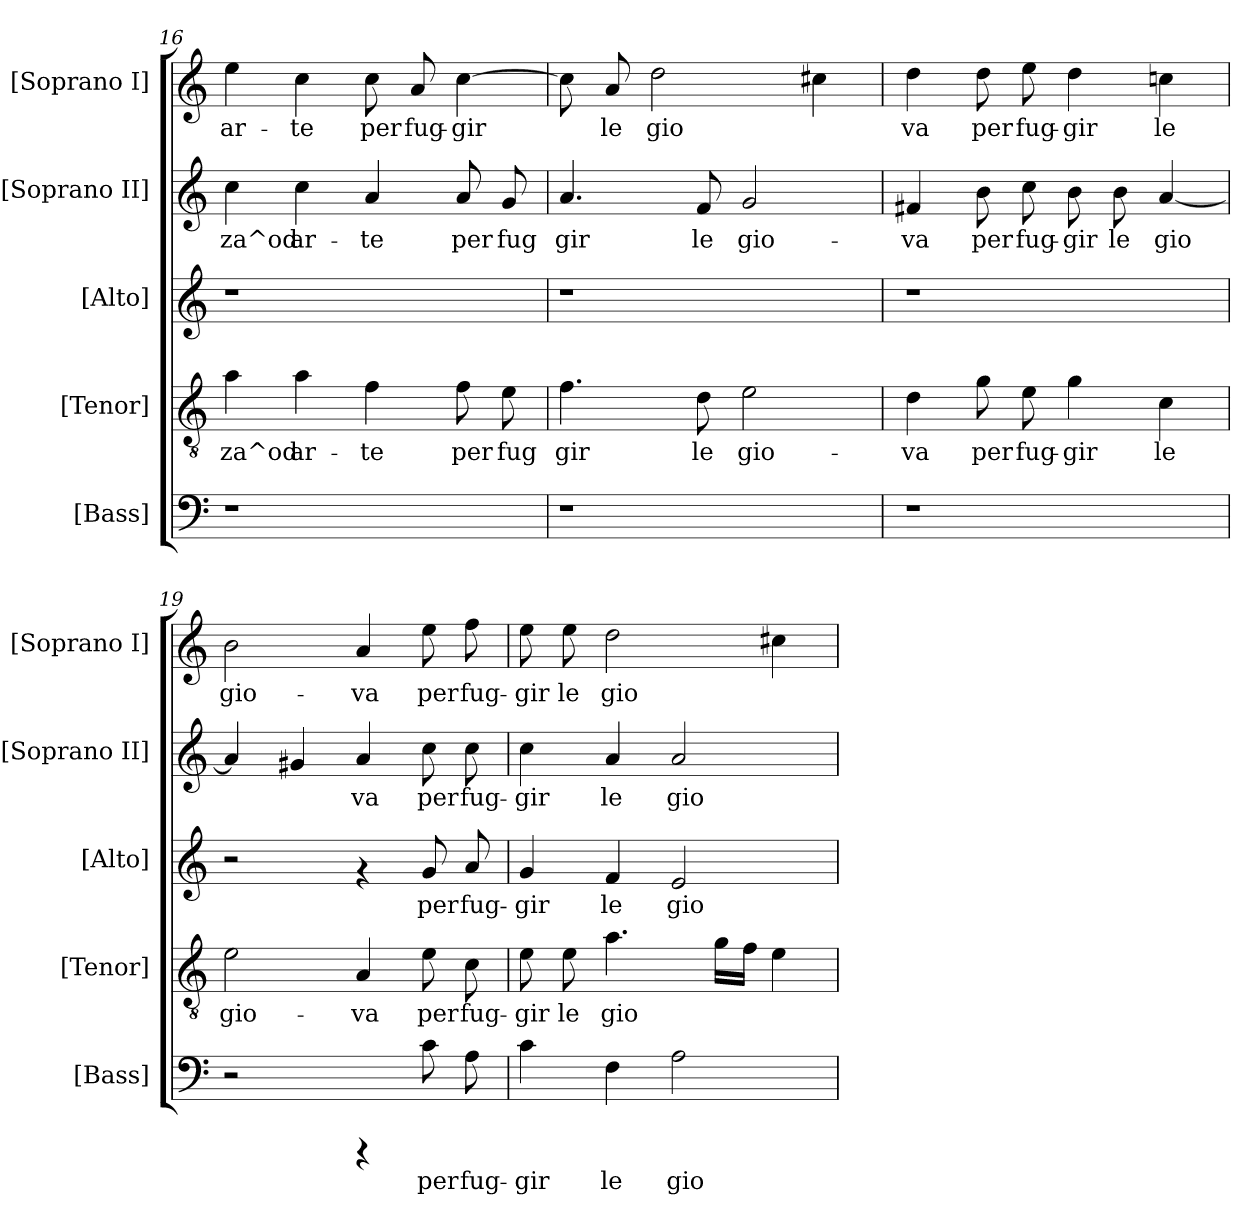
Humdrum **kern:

**kern	**text	**kern	**text	**kern	**text	**kern	**text	**kern	**text
*part5	*part5	*part4	*part4	*part3	*part3	*part2	*part2	*part1	*part1
*staff5	*staff5	*staff4	*staff4	*staff3	*staff3	*staff2	*staff2	*staff1	*staff1
*I"[Bass]	*	*I"[Tenor]	*	*I"[Alto]	*	*I"[Soprano II]	*	*I"[Soprano I]	*
*I'[Bass]	*	*I'[Tenor]	*	*I'[Alto]	*	*I'[Soprano II]	*	*I'[Soprano I]	*
*clefF4	*	*clefGv2	*	*clefG2	*	*clefG2	*	*clefG2	*
*k[]	*	*k[]	*	*k[]	*	*k[]	*	*k[]	*
*C:	*	*C:	*	*C:	*	*C:	*	*C:	*
=16	=16	=16	=16	=16	=16	=16	=16	=16	=16
!	!	!	!LO:LY:b:cj	!	!	!	!LO:LY:b:cj	!	!LO:LY:b:cj
1r	.	4a\	-za^od	1r	.	4cc\	-za^od	4ee\	ar-
!	!	!	!LO:LY:b:cj	!	!	!	!LO:LY:b:cj	!	!LO:LY:b:cj
.	.	4a\	ar-	.	.	4cc\	ar-	4cc\	-te
!	!	!	!LO:LY:b:cj	!	!	!	!LO:LY:b:cj	!	!LO:LY:b:cj
.	.	4f\	-te	.	.	4a/	-te	8cc\	per
!	!	!	!	!	!	!	!	!	!LO:LY:b:cj
.	.	.	.	.	.	.	.	8a/	fug-
!	!	!	!LO:LY:b:cj	!	!	!	!LO:LY:b:cj	!	!LO:LY:b:cj
.	.	8f\	per	.	.	8a/	per	[>4cc\	-gir
!	!	!	!LO:LY:b:cj	!	!	!	!LO:LY:b:cj	!	!
.	.	8e\	fug	.	.	8g/	fug	.	.
!!LO:PB:g=z
=17	=17	=17	=17	=17	=17	=17	=17	=17	=17
!	!	!	!LO:LY:b:cj	!	!	!	!LO:LY:b:cj	!	!LO:LY:b:cj
1r	.	4.f\	gir	1r	.	4.a/	gir	8cc\]	.
!	!	!	!	!	!	!	!	!	!LO:LY:b:cj
.	.	.	.	.	.	.	.	8a/	le
!	!	!	!	!	!	!	!	!	!LO:LY:b:cj
.	.	.	.	.	.	.	.	2dd\	gio-
!	!	!	!LO:LY:b:cj	!	!	!	!LO:LY:b:cj	!	!
.	.	8d\	le	.	.	8f/	le	.	.
!	!	!	!LO:LY:b:cj	!	!	!	!LO:LY:b:cj	!	!
.	.	2e\	gio-	.	.	2g/	gio-	.	.
!	!	!	!	!	!	!	!	!	!LO:LY:b:cj
.	.	.	.	.	.	.	.	4cc#X\	--
=18	=18	=18	=18	=18	=18	=18	=18	=18	=18
!	!	!	!LO:LY:b:cj	!	!	!	!LO:LY:b:cj	!	!LO:LY:b:cj
1r	.	4d\	-va	1r	.	4f#X/	-va	4dd\	-va
!	!	!	!LO:LY:b:cj	!	!	!	!LO:LY:b:cj	!	!LO:LY:b:cj
.	.	8g\	per	.	.	8b\	per	8dd\	per
!	!	!	!LO:LY:b:cj	!	!	!	!LO:LY:b:cj	!	!LO:LY:b:cj
.	.	8e\	fug-	.	.	8cc\	fug-	8ee\	fug-
!	!	!	!LO:LY:b:cj	!	!	!	!LO:LY:b:cj	!	!LO:LY:b:cj
.	.	4g\	-gir	.	.	8b\	-gir	4dd\	-gir
!	!	!	!	!	!	!	!LO:LY:b:cj	!	!
.	.	.	.	.	.	8b\	le	.	.
!	!	!	!LO:LY:b:cj	!	!	!	!LO:LY:b:cj	!	!LO:LY:b:cj
.	.	4c\	le	.	.	[<4a/	gio-	4ccn\	le
=19	=19	=19	=19	=19	=19	=19	=19	=19	=19
!	!	!	!LO:LY:b:cj	!	!	!	!LO:LY:b:cj	!	!LO:LY:b:cj
2r	.	2e\	gio-	2r	.	4a/]	--	2b\	gio-
!	!	!	!	!	!	!	!LO:LY:b:cj	!	!
.	.	.	.	.	.	4g#X/	--	.	.
!	!	!	!LO:LY:b:cj	!	!	!	!LO:LY:b:cj	!	!LO:LY:b:cj
4rCCC	.	4A/	-va	4rf	.	4a/	-va	4a/	-va
!	!LO:LY:b:cj	!	!LO:LY:b:cj	!	!LO:LY:b:cj	!	!LO:LY:b:cj	!	!LO:LY:b:cj
8c\	per	8e\	per	8g/	per	8cc\	per	8ee\	per
!	!LO:LY:b:cj	!	!LO:LY:b:cj	!	!LO:LY:b:cj	!	!LO:LY:b:cj	!	!LO:LY:b:cj
8A\	fug-	8c\	fug-	8a/	fug-	8cc\	fug-	8ff\	fug-
=20	=20	=20	=20	=20	=20	=20	=20	=20	=20
!	!LO:LY:b:cj	!	!LO:LY:b:cj	!	!LO:LY:b:cj	!	!LO:LY:b:cj	!	!LO:LY:b:cj
4c\	-gir	8e\	-gir	4g/	-gir	4cc\	-gir	8ee\	-gir
!	!	!	!LO:LY:b:cj	!	!	!	!	!	!LO:LY:b:cj
.	.	8e\	le	.	.	.	.	8ee\	le
!	!LO:LY:b:cj	!	!LO:LY:b:cj	!	!LO:LY:b:cj	!	!LO:LY:b:cj	!	!LO:LY:b:cj
4F\	le	4.a\	gio-	4f/	le	4a/	le	2dd\	gio-
!	!LO:LY:b:cj	!	!	!	!LO:LY:b:cj	!	!LO:LY:b:cj	!	!
2A\	gio-	.	.	2e/	gio-	2a/	gio-	.	.
!	!	!	!LO:LY:b:cj	!	!	!	!	!	!
.	.	16g\L	--	.	.	.	.	.	.
!	!	!	!LO:LY:b:cj	!	!	!	!	!	!
.	.	16f\J	--	.	.	.	.	.	.
!	!	!	!LO:LY:b:cj	!	!	!	!	!	!LO:LY:b:cj
.	.	4e\	--	.	.	.	.	4cc#X\	--
=	=	=	=	=	=	=	=	=	=
*-	*-	*-	*-	*-	*-	*-	*-	*-	*-
